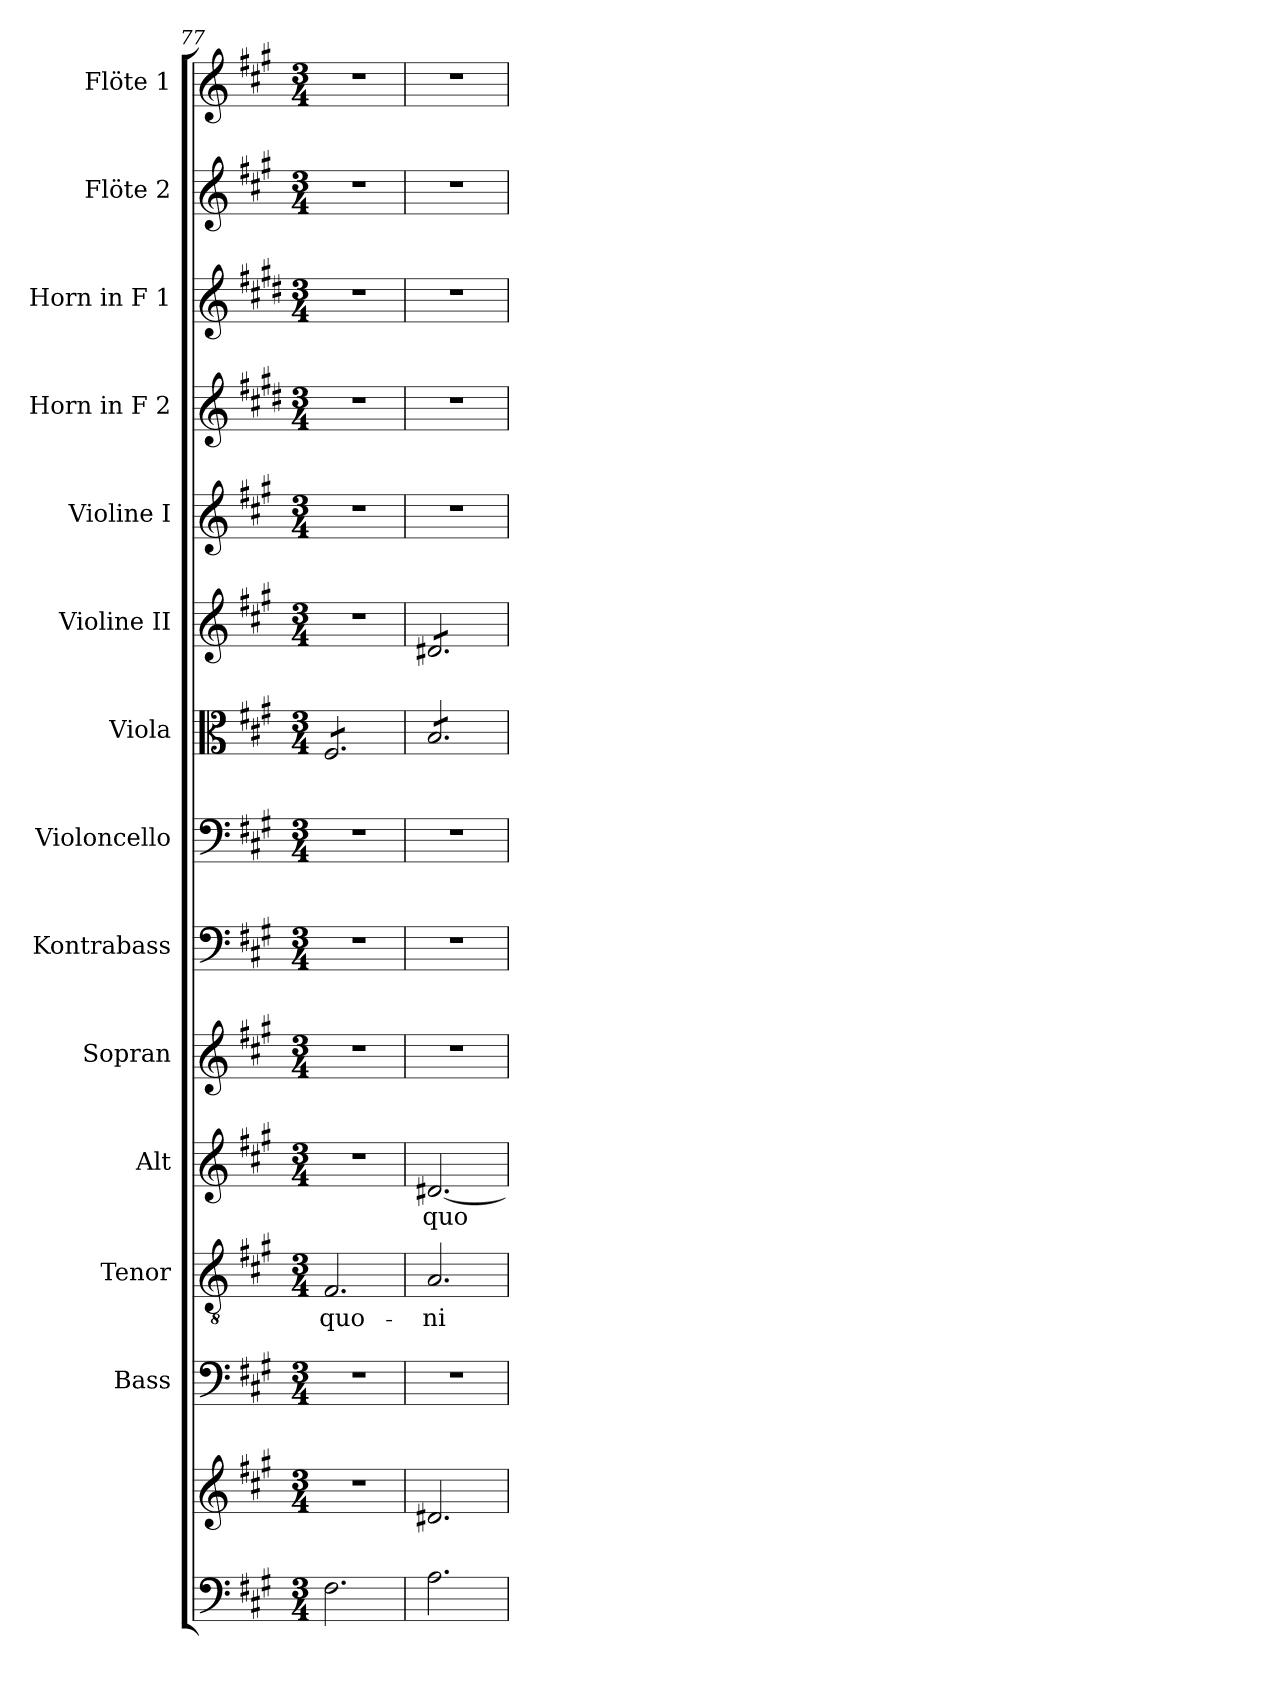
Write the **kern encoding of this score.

**kern	**kern	**kern	**kern	**text	**kern	**text	**kern	**kern	**kern	**kern	**kern	**kern	**kern	**kern	**kern	**kern
*part14	*part14	*part13	*part12	*part12	*part11	*part11	*part10	*part9	*part8	*part7	*part6	*part5	*part4	*part3	*part2	*part1
*staff15	*staff14	*staff13	*staff12	*staff12	*staff11	*staff11	*staff10	*staff9	*staff8	*staff7	*staff6	*staff5	*staff4	*staff3	*staff2	*staff1
*	*	*I"Bass	*I"Tenor	*	*I"Alt	*	*I"Sopran	*I"Kontrabass	*I"Violoncello	*I"Viola	*I"Violine II	*I"Violine I	*I"Horn in F 2	*I"Horn in F 1	*I"Flöte 2	*I"Flöte 1
*	*	*I'B.	*I'T.	*	*I'A.	*	*I'S.	*I'Kb.	*I'Vc.	*I'Vla.	*I'Vl. II	*I'Vl. I	*	*	*I'Fl. 2	*I'Fl. 1
*clefF4	*clefG2	*clefF4	*clefGv2	*	*clefG2	*	*clefG2	*clefF4	*clefF4	*clefC3	*clefG2	*clefG2	*clefG2	*clefG2	*clefG2	*clefG2
*	*	*	*	*	*	*	*	*ITrd7c12	*	*	*	*	*ITrd4c7	*ITrd4c7	*	*
*k[f#c#g#]	*k[f#c#g#]	*k[f#c#g#]	*k[f#c#g#]	*	*k[f#c#g#]	*	*k[f#c#g#]	*k[f#c#g#]	*k[f#c#g#]	*k[f#c#g#]	*k[f#c#g#]	*k[f#c#g#]	*k[f#c#g#]	*k[f#c#g#]	*k[f#c#g#]	*k[f#c#g#]
*A:	*A:	*A:	*A:	*	*A:	*	*A:	*A:	*A:	*A:	*A:	*A:	*A:	*A:	*A:	*A:
*M3/4	*M3/4	*M3/4	*M3/4	*	*M3/4	*	*M3/4	*M3/4	*M3/4	*M3/4	*M3/4	*M3/4	*M3/4	*M3/4	*M3/4	*M3/4
=77	=77	=77	=77	=77	=77	=77	=77	=77	=77	=77	=77	=77	=77	=77	=77	=77
!	!	!	!	!LO:LY:b	!	!	!	!	!	!	!	!	!	!	!	!
*	*	*	*	*	*	*	*	*	*	*tremolo	*	*	*	*	*	*
2.F#\	2.r	2.r	2.F#/	quo-	2.r	.	2.r	2.r	2.r	8F#/L	2.r	2.r	2.r	2.r	2.r	2.r
.	.	.	.	.	.	.	.	.	.	8F#/	.	.	.	.	.	.
.	.	.	.	.	.	.	.	.	.	8F#/	.	.	.	.	.	.
.	.	.	.	.	.	.	.	.	.	8F#/	.	.	.	.	.	.
.	.	.	.	.	.	.	.	.	.	8F#/	.	.	.	.	.	.
.	.	.	.	.	.	.	.	.	.	8F#/J	.	.	.	.	.	.
!!LO:PB:g=z
=78	=78	=78	=78	=78	=78	=78	=78	=78	=78	=78	=78	=78	=78	=78	=78	=78
!	!	!	!	!LO:LY:b	!	!LO:LY:b	!	!	!	!	!	!	!	!	!	!
*	*	*	*	*	*	*	*	*	*	*	*tremolo	*	*	*	*	*
2.A\	2.d#X/	2.r	2.A/	-ni-	[2.d#X/	quo-	2.r	2.r	2.r	8B/L	8d#X/L	2.r	2.r	2.r	2.r	2.r
.	.	.	.	.	.	.	.	.	.	8B/	8d#X/	.	.	.	.	.
.	.	.	.	.	.	.	.	.	.	8B/	8d#X/	.	.	.	.	.
.	.	.	.	.	.	.	.	.	.	8B/	8d#X/	.	.	.	.	.
.	.	.	.	.	.	.	.	.	.	8B/	8d#X/	.	.	.	.	.
.	.	.	.	.	.	.	.	.	.	8B/J	8d#X/J	.	.	.	.	.
*	*	*	*	*	*	*	*	*	*	*	*Xtremolo	*	*	*	*	*
*	*	*	*	*	*	*	*	*	*	*Xtremolo	*	*	*	*	*	*
=	=	=	=	=	=	=	=	=	=	=	=	=	=	=	=	=
*-	*-	*-	*-	*-	*-	*-	*-	*-	*-	*-	*-	*-	*-	*-	*-	*-
